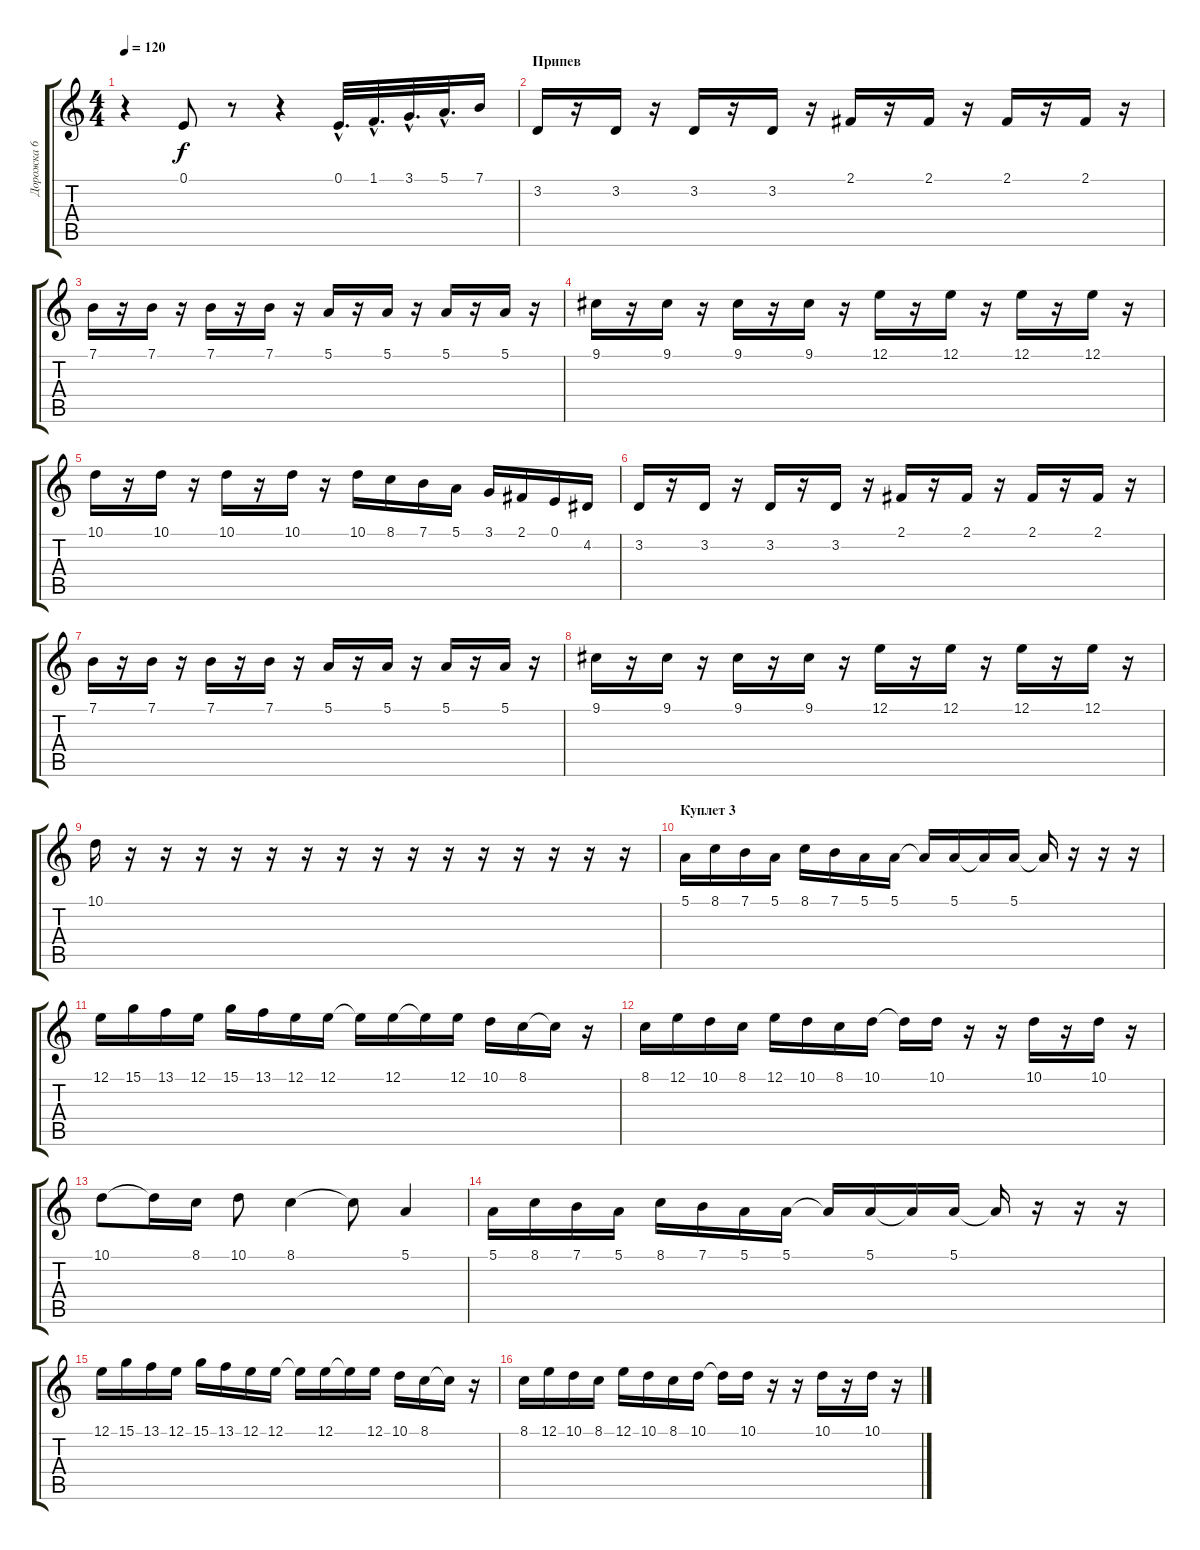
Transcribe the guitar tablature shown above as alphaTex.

\track ("Дорожка 6" "Дорожка 6") {instrument violin}
\staff {score tabs}
\tuning (E4 B3 G3 D3 A2 E2) {hide}
\ts (4 4)
\tempo 120
\clef g2
\ks c
r.4{dy f} 0.1.8 r.8 r.4 0.1{hac}.32{d} 1.1{hac}.32{d} 3.1{hac}.32{d} 5.1{hac}.32{d} 7.1.16 |
\section ("" "Припев")
3.2.16 r.16 3.2.16 r.16 3.2.16 r.16 3.2.16 r.16 2.1.16 r.16 2.1.16 r.16 2.1.16 r.16 2.1.16 r.16 |
7.1.16 r.16 7.1.16 r.16 7.1.16 r.16 7.1.16 r.16 5.1.16 r.16 5.1.16 r.16 5.1.16 r.16 5.1.16 r.16 |
9.1.16 r.16 9.1.16 r.16 9.1.16 r.16 9.1.16 r.16 12.1.16 r.16 12.1.16 r.16 12.1.16 r.16 12.1.16 r.16 |
10.1.16 r.16 10.1.16 r.16 10.1.16 r.16 10.1.16 r.16 10.1.16 8.1.16 7.1.16 5.1.16 3.1.16 2.1.16 0.1.16 4.2.16 |
3.2.16 r.16 3.2.16 r.16 3.2.16 r.16 3.2.16 r.16 2.1.16 r.16 2.1.16 r.16 2.1.16 r.16 2.1.16 r.16 |
7.1.16 r.16 7.1.16 r.16 7.1.16 r.16 7.1.16 r.16 5.1.16 r.16 5.1.16 r.16 5.1.16 r.16 5.1.16 r.16 |
9.1.16 r.16 9.1.16 r.16 9.1.16 r.16 9.1.16 r.16 12.1.16 r.16 12.1.16 r.16 12.1.16 r.16 12.1.16 r.16 |
10.1.16 r.16 r.16 r.16 r.16 r.16 r.16 r.16 r.16 r.16 r.16 r.16 r.16 r.16 r.16 r.16 |
\section ("" "Куплет 3")
5.1.16 8.1.16 7.1.16 5.1.16 8.1.16 7.1.16 5.1.16 5.1.16 5.1{t}.16 5.1.16 5.1{t}.16 5.1.16 5.1{t}.16 r.16 r.16 r.16 |
12.1.16 15.1.16 13.1.16 12.1.16 15.1.16 13.1.16 12.1.16 12.1.16 12.1{t}.16 12.1.16 12.1{t}.16 12.1.16 10.1.16 8.1.16 8.1{t}.16 r.16 |
8.1.16 12.1.16 10.1.16 8.1.16 12.1.16 10.1.16 8.1.16 10.1.16 10.1{t}.16 10.1.16 r.16 r.16 10.1.16 r.16 10.1.16 r.16 |
10.1.8 10.1{t}.16 8.1.16 10.1.8 8.1.4 8.1{t}.8 5.1.4 |
5.1.16 8.1.16 7.1.16 5.1.16 8.1.16 7.1.16 5.1.16 5.1.16 5.1{t}.16 5.1.16 5.1{t}.16 5.1.16 5.1{t}.16 r.16 r.16 r.16 |
12.1.16 15.1.16 13.1.16 12.1.16 15.1.16 13.1.16 12.1.16 12.1.16 12.1{t}.16 12.1.16 12.1{t}.16 12.1.16 10.1.16 8.1.16 8.1{t}.16 r.16 |
8.1.16 12.1.16 10.1.16 8.1.16 12.1.16 10.1.16 8.1.16 10.1.16 10.1{t}.16 10.1.16 r.16 r.16 10.1.16 r.16 10.1.16 r.16
